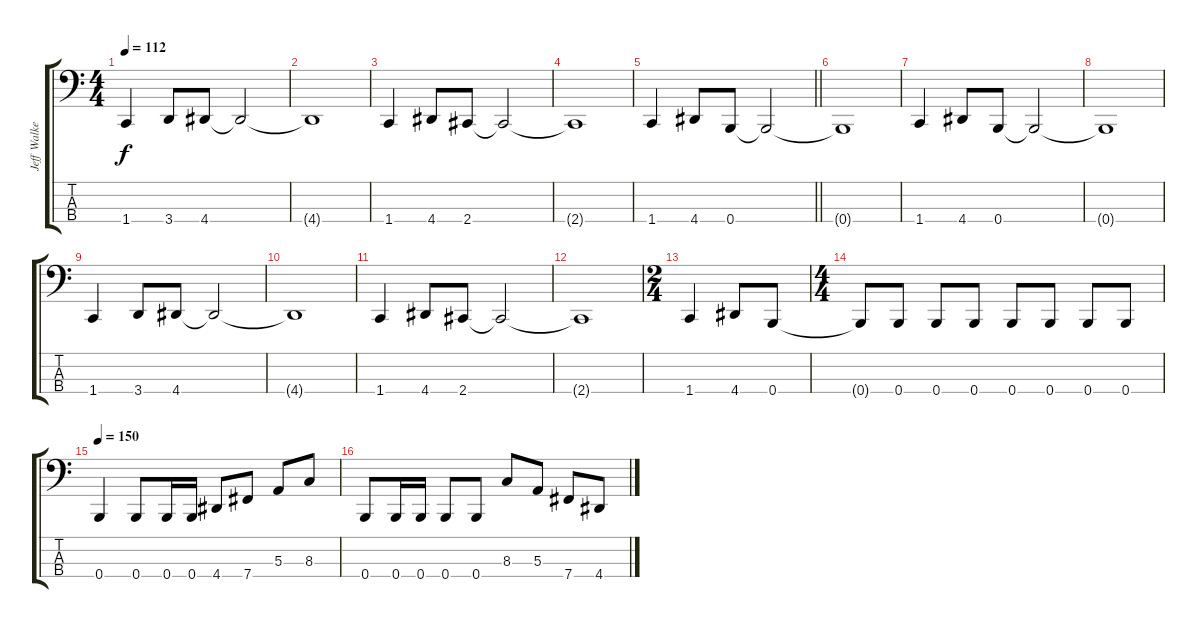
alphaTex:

\track ("Jeff Walker" "Jeff Walke") {instrument electricbasspick}
\staff {score tabs}
\tuning (D2 A1 E1 B0) {hide}
\ts (4 4)
\tempo 112
\clef f4
\ks c
1.4.4{dy f} 3.4.8 4.4.8 4.4{t}.2 |
4.4{t}.1 |
1.4.4 4.4.8 2.4.8 2.4{t}.2 |
2.4{t}.1 |
\barLineRight lightlight
1.4.4 4.4.8 0.4.8 0.4{t}.2 |
0.4{t}.1 |
1.4.4 4.4.8 0.4.8 0.4{t}.2 |
0.4{t}.1 |
1.4.4 3.4.8 4.4.8 4.4{t}.2 |
4.4{t}.1 |
1.4.4 4.4.8 2.4.8 2.4{t}.2 |
2.4{t}.1 |
\ts (2 4)
1.4.4 4.4.8 0.4.8 |
\ts (4 4)
0.4{t}.8 0.4.8 0.4.8 0.4.8 0.4.8 0.4.8 0.4.8 0.4.8 |
\tempo 150
0.4.4 0.4.8 0.4.16 0.4.16 4.4.8 7.4.8 5.3.8 8.3.8 |
0.4.8 0.4.16 0.4.16 0.4.8 0.4.8 8.3.8 5.3.8 7.4.8 4.4.8
